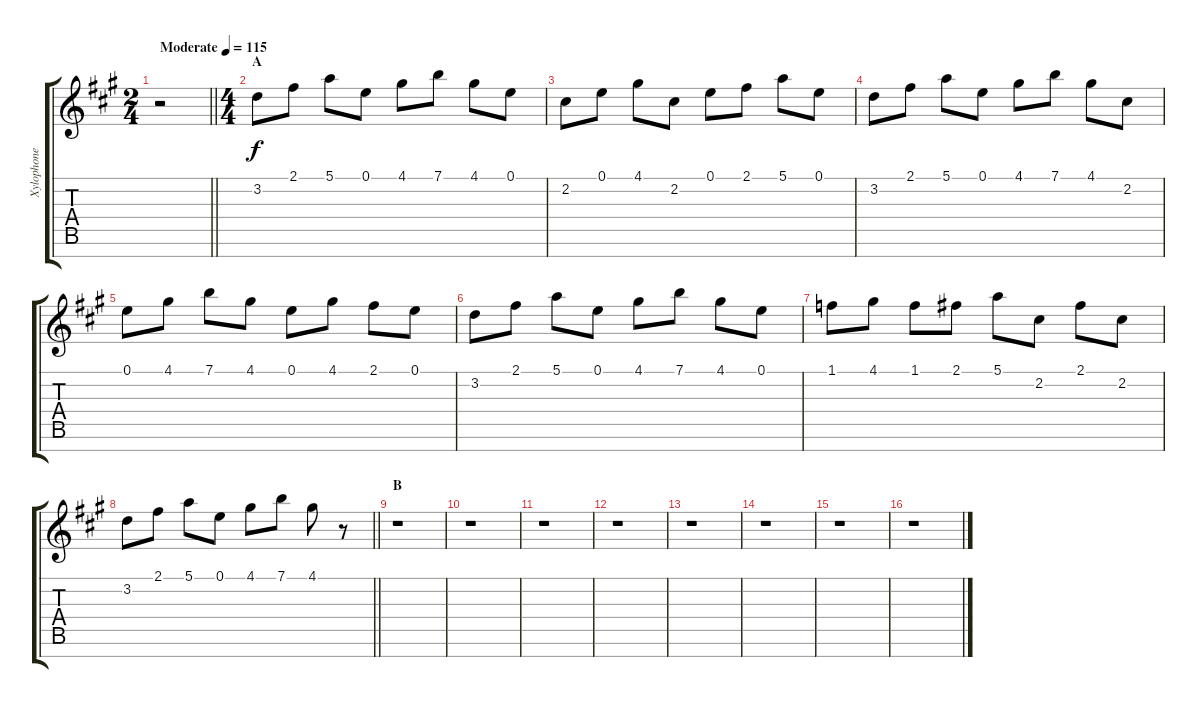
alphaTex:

\track ("Xylophone" "Xylophone") {instrument xylophone}
\staff {score tabs}
\tuning (E5 B4 G4 D4 A3 E3 B2) {hide}
\ts (2 4)
\tempo (115 "Moderate")
\clef g2
\barLineRight lightlight
\ks a
r.2{dy f instrument xylophone} |
\ts (4 4)
\section ("" "A")
3.2.8 2.1.8 5.1.8 0.1.8 4.1.8 7.1.8 4.1.8 0.1.8 |
2.2.8 0.1.8 4.1.8 2.2.8 0.1.8 2.1.8 5.1.8 0.1.8 |
3.2.8 2.1.8 5.1.8 0.1.8 4.1.8 7.1.8 4.1.8 2.2.8 |
0.1.8 4.1.8 7.1.8 4.1.8 0.1.8 4.1.8 2.1.8 0.1.8 |
3.2.8 2.1.8 5.1.8 0.1.8 4.1.8 7.1.8 4.1.8 0.1.8 |
1.1.8 4.1.8 1.1.8 2.1.8 5.1.8 2.2.8 2.1.8 2.2.8 |
\barLineRight lightlight
3.2.8 2.1.8 5.1.8 0.1.8 4.1.8 7.1.8 4.1.8 r.8 |
\section ("" "B")
r.1 |
r.1 |
r.1 |
r.1 |
r.1 |
r.1 |
r.1 |
r.1
